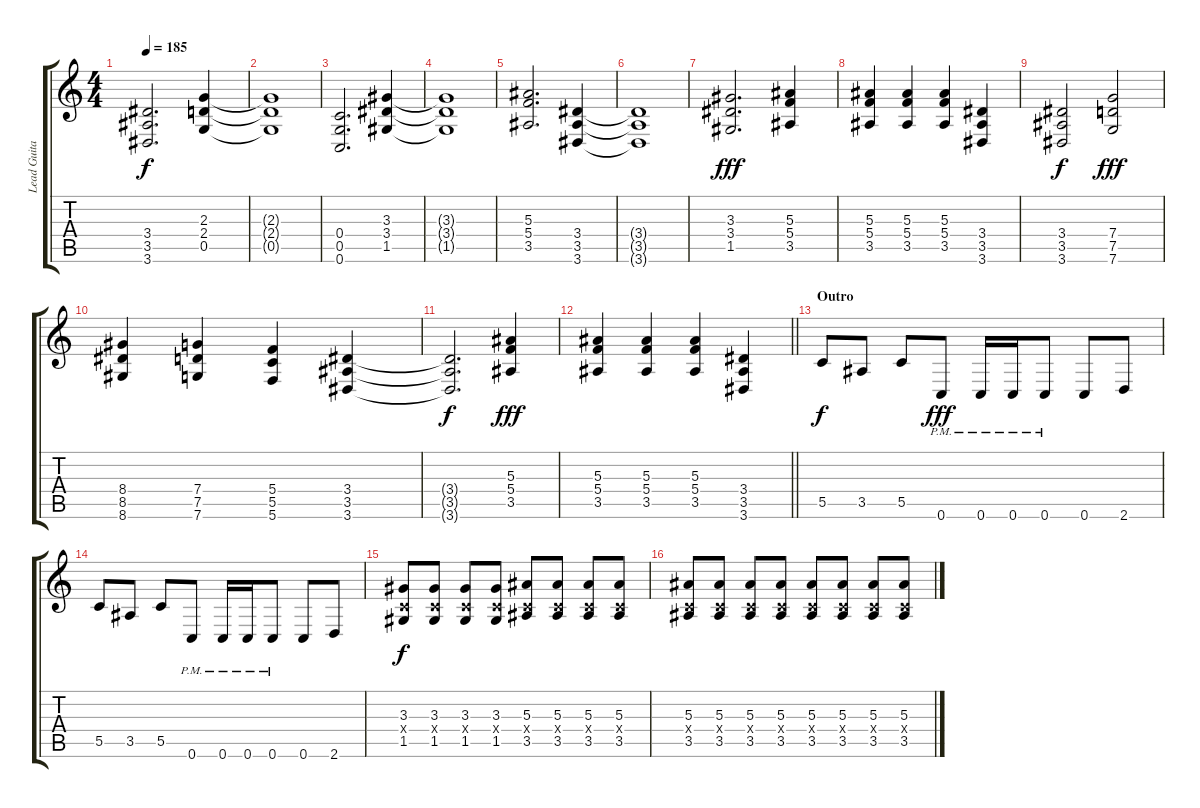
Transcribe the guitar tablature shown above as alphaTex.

\track ("Lead Guitar (Roger Sjunnesson)" "Lead Guita") {instrument distortionguitar}
\staff {score tabs}
\tuning (D4 A3 F3 C3 G2 C2) {hide}
\ts (4 4)
\tempo 185
\clef g2
\ks c
(3.4 3.5 3.6).2{d dy f} (2.3 2.4 0.5).4 |
(2.3{t} 2.4{t} 0.5{t}).1 |
(0.4 0.5 0.6).2{d} (3.3 3.4 1.5).4 |
(3.3{t} 3.4{t} 1.5{t}).1 |
(5.3 5.4 3.5).2{d} (3.4 3.5 3.6).4 |
(3.4{t} 3.5{t} 3.6{t}).1 |
(3.3 3.4 1.5).2{d dy fff} (5.3 5.4 3.5).4 |
(5.3 5.4 3.5).4 (5.3 5.4 3.5).4 (5.3 5.4 3.5).4 (3.4 3.5 3.6).4 |
(3.4 3.5 3.6).2{dy f} (7.4 7.5 7.6).2{dy fff} |
(8.4 8.5 8.6).4 (7.4 7.5 7.6).4 (5.4 5.5 5.6).4 (3.4 3.5 3.6).4 |
(3.4{t} 3.5{t} 3.6{t}).2{d dy f} (5.3 5.4 3.5).4{dy fff} |
\barLineRight lightlight
(5.3 5.4 3.5).4 (5.3 5.4 3.5).4 (5.3 5.4 3.5).4 (3.4 3.5 3.6).4 |
\section ("" "Outro")
5.5.8{dy f} 3.5.8 5.5.8 0.6{pm}.8{dy fff} 0.6{pm}.16 0.6{pm}.16 0.6{pm}.8 0.6.8 2.6.8 |
5.5.8 3.5.8 5.5.8 0.6{pm}.8 0.6{pm}.16 0.6{pm}.16 0.6{pm}.8 0.6.8 2.6.8 |
(3.3 0.4{x} 1.5).8{dy f} (3.3 0.4{x} 1.5).8 (3.3 0.4{x} 1.5).8 (3.3 0.4{x} 1.5).8 (5.3 0.4{x} 3.5).8 (5.3 0.4{x} 3.5).8 (5.3 0.4{x} 3.5).8 (5.3 0.4{x} 3.5).8 |
(5.3 0.4{x} 3.5).8 (5.3 0.4{x} 3.5).8 (5.3 0.4{x} 3.5).8 (5.3 0.4{x} 3.5).8 (5.3 0.4{x} 3.5).8 (5.3 0.4{x} 3.5).8 (5.3 0.4{x} 3.5).8 (5.3 0.4{x} 3.5).8
